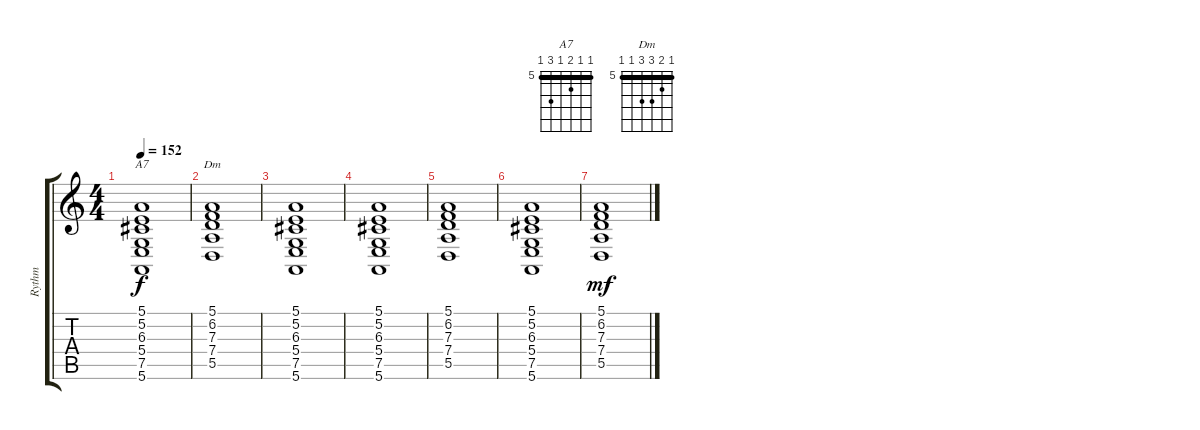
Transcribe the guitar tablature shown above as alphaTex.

\track ("Rythm" "Rythm") {instrument rockorgan}
\staff {score tabs}
\tuning (E4 B3 G3 D3 A2 E2) {hide}
\chord ("A7" 5 5 6 5 7 5) {firstfret 5 barre 5}
\chord ("Dm" 5 6 7 7 5 5) {firstfret 5 barre 5}
\ts (4 4)
\tempo 152
\clef g2
\ks c
(5.1 5.2 6.3 5.4 7.5 5.6).1{ch "A7" dy f} |
(5.1 6.2 7.3 7.4 5.5).1{ch "Dm"} |
(5.1 5.2 6.3 5.4 7.5 5.6).1 |
(5.1 5.2 6.3 5.4 7.5 5.6).1 |
(5.1 6.2 7.3 7.4 5.5).1 |
(5.1 5.2 6.3 5.4 7.5 5.6).1 |
(5.1 6.2 7.3 7.4 5.5).1{dy mf}
